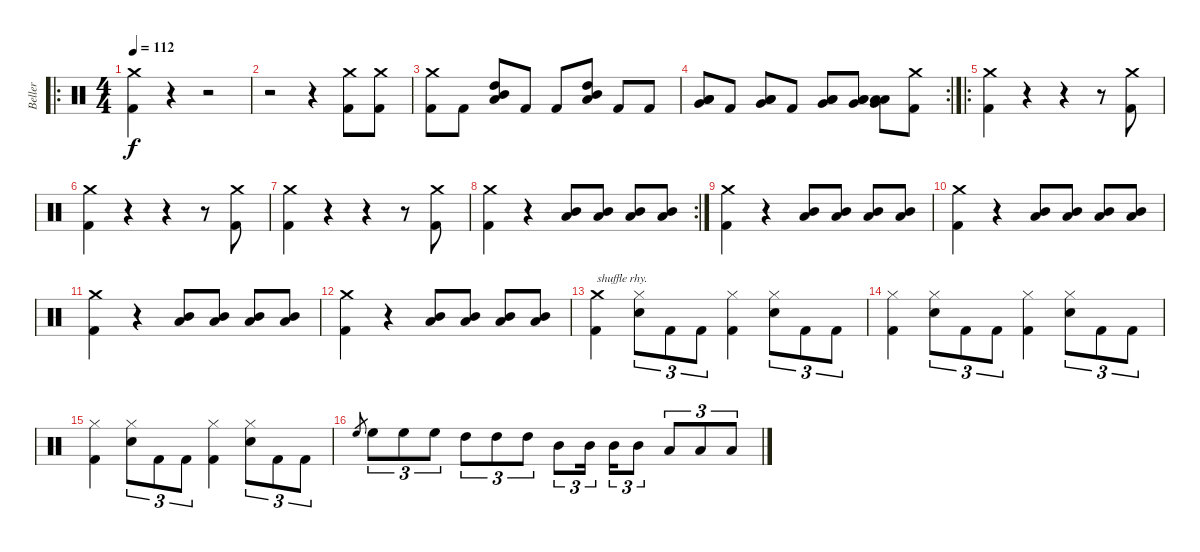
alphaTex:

\track ("Beller" "Beller") {instrument percussion}
\staff {score}
\articulation defaults
\ro
\ts (4 4)
\tempo 112
\clef neutral
\ks c
("Crash medium (hit)" "Kick (hit) 2").4{dy f} r.4 r.2 |
r.2 r.4 ("Crash medium (hit)" "Kick (hit) 2").8 ("Crash medium (hit)" "Kick (hit) 2").8 |
("Crash medium (hit)" "Kick (hit) 2").8 "Kick (hit) 2".8 ("High Tom (hit)" "Mid Tom (hit)" "Low Tom (hit)").8 "Kick (hit) 2".8 "Kick (hit) 2".8 ("High Tom (hit)" "Mid Tom (hit)" "Low Tom (hit)").8 "Kick (hit) 2".8 "Kick (hit) 2".8 |
\rc 2
("Low Tom (hit)" "Very Low Tom (hit)" "Low Floor Tom (hit)").8 "Kick (hit) 2".8 ("Low Tom (hit)" "Very Low Tom (hit)" "Low Floor Tom (hit)").8 "Kick (hit) 2".8 ("Low Tom (hit)" "Very Low Tom (hit)" "Low Floor Tom (hit)").8 ("Low Tom (hit)" "Very Low Tom (hit)" "Low Floor Tom (hit)").8 ("Low Tom (hit)" "Very Low Tom (hit)" "Low Floor Tom (hit)").8 ("Crash medium (hit)" "Kick (hit) 2").8 |
\ro
("Crash medium (hit)" "Kick (hit) 2").4 r.4 r.4 r.8 ("Crash medium (hit)" "Kick (hit) 2").8 |
("Crash medium (hit)" "Kick (hit) 2").4 r.4 r.4 r.8 ("Crash medium (hit)" "Kick (hit) 2").8 |
("Crash medium (hit)" "Kick (hit) 2").4 r.4 r.4 r.8 ("Crash medium (hit)" "Kick (hit) 2").8 |
\rc 2
("Crash medium (hit)" "Kick (hit) 2").4 r.4 ("Mid Tom (hit)" "Low Tom (hit)").8 ("Mid Tom (hit)" "Low Tom (hit)").8 ("Mid Tom (hit)" "Low Tom (hit)").8 ("Mid Tom (hit)" "Low Tom (hit)").8 |
("Crash medium (hit)" "Kick (hit) 2").4 r.4 ("Mid Tom (hit)" "Low Tom (hit)").8 ("Mid Tom (hit)" "Low Tom (hit)").8 ("Mid Tom (hit)" "Low Tom (hit)").8 ("Mid Tom (hit)" "Low Tom (hit)").8 |
("Crash medium (hit)" "Kick (hit) 2").4 r.4 ("Mid Tom (hit)" "Low Tom (hit)").8 ("Mid Tom (hit)" "Low Tom (hit)").8 ("Mid Tom (hit)" "Low Tom (hit)").8 ("Mid Tom (hit)" "Low Tom (hit)").8 |
("Crash medium (hit)" "Kick (hit) 2").4 r.4 ("Mid Tom (hit)" "Low Tom (hit)").8 ("Mid Tom (hit)" "Low Tom (hit)").8 ("Mid Tom (hit)" "Low Tom (hit)").8 ("Mid Tom (hit)" "Low Tom (hit)").8 |
("Crash medium (hit)" "Kick (hit) 2").4 r.4 ("Mid Tom (hit)" "Low Tom (hit)").8 ("Mid Tom (hit)" "Low Tom (hit)").8 ("Mid Tom (hit)" "Low Tom (hit)").8 ("Mid Tom (hit)" "Low Tom (hit)").8 |
("Crash medium (hit)" "Kick (hit) 2").4{txt "shuffle rhy."} ("Hi-Hat (closed)" "Snare (hit) 2").8{tu (3 2)} "Kick (hit) 2".8{tu (3 2)} "Kick (hit) 2".8{tu (3 2)} ("Hi-Hat (closed)" "Kick (hit) 2").4 ("Hi-Hat (closed)" "Snare (hit) 2").8{tu (3 2)} "Kick (hit) 2".8{tu (3 2)} "Kick (hit) 2".8{tu (3 2)} |
("Hi-Hat (closed)" "Kick (hit) 2").4 ("Hi-Hat (closed)" "Snare (hit) 2").8{tu (3 2)} "Kick (hit) 2".8{tu (3 2)} "Kick (hit) 2".8{tu (3 2)} ("Hi-Hat (closed)" "Kick (hit) 2").4 ("Hi-Hat (closed)" "Snare (hit) 2").8{tu (3 2)} "Kick (hit) 2".8{tu (3 2)} "Kick (hit) 2".8{tu (3 2)} |
("Hi-Hat (closed)" "Kick (hit) 2").4 ("Hi-Hat (closed)" "Snare (hit) 2").8{tu (3 2)} "Kick (hit) 2".8{tu (3 2)} "Kick (hit) 2".8{tu (3 2)} ("Hi-Hat (closed)" "Kick (hit) 2").4 ("Hi-Hat (closed)" "Snare (hit) 2").8{tu (3 2)} "Kick (hit) 2".8{tu (3 2)} "Kick (hit) 2".8{tu (3 2)} |
"High Floor Tom (hit)".8{gr} "High Floor Tom (hit)".8{tu (3 2)} "High Floor Tom (hit)".8{tu (3 2)} "High Floor Tom (hit)".8{tu (3 2)} "High Tom (hit)".8{tu (3 2)} "High Tom (hit)".8{tu (3 2)} "High Tom (hit)".8{tu (3 2)} "Mid Tom (hit)".8{tu (3 2)} "Mid Tom (hit)".16{tu (3 2) beam splitsecondary} "Mid Tom (hit)".16{tu (3 2)} "Mid Tom (hit)".8{tu (3 2)} "Low Tom (hit)".8{tu (3 2)} "Low Tom (hit)".8{tu (3 2)} "Low Tom (hit)".8{tu (3 2)}
